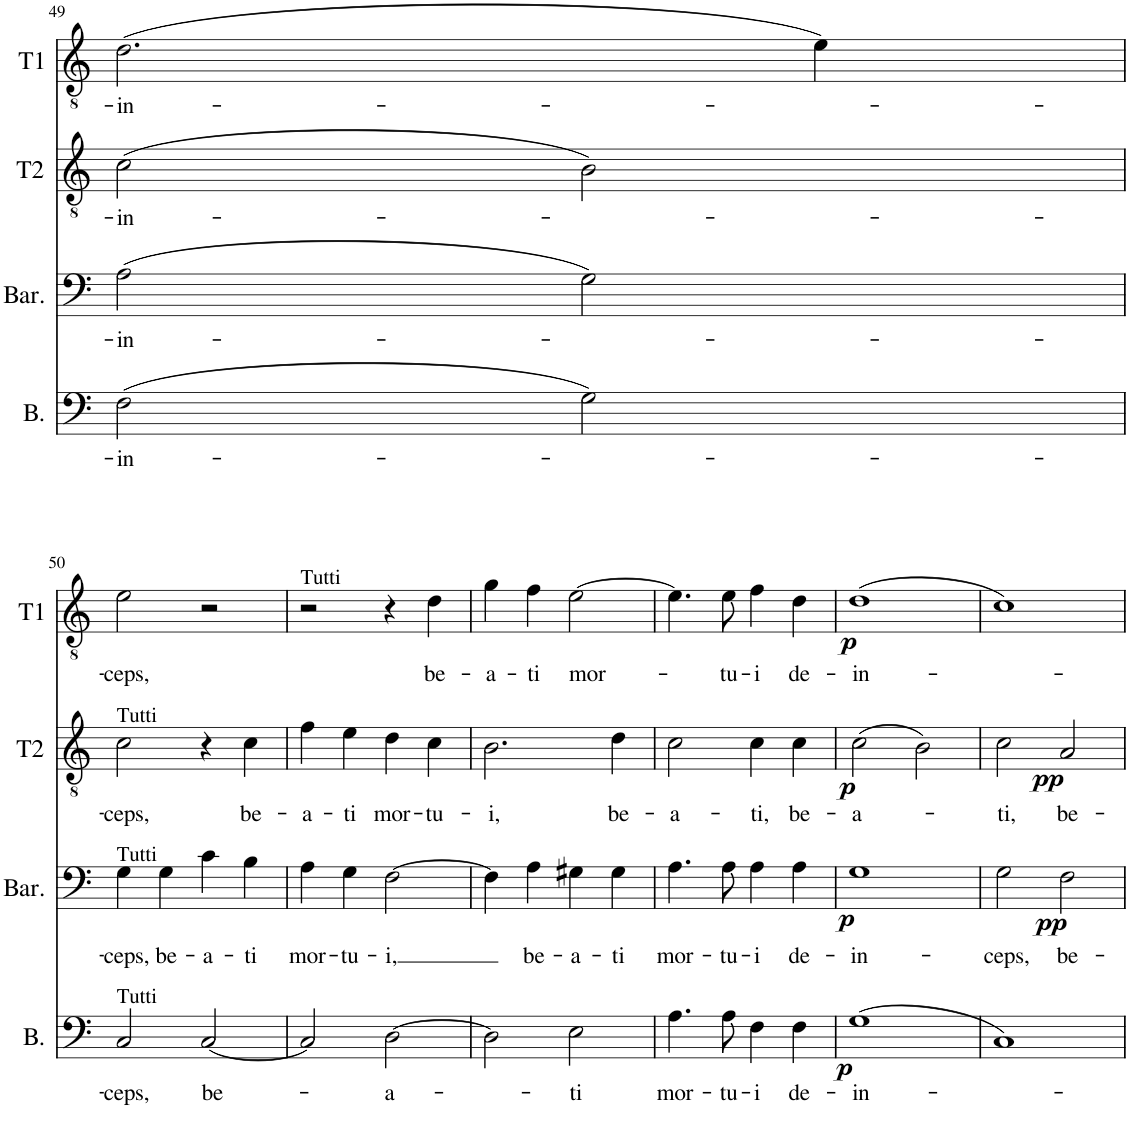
**kern	**text	**dynam	**kern	**text	**dynam	**kern	**text	**dynam	**kern	**text	**dynam
*part4	*part4	*part4	*part3	*part3	*part3	*part2	*part2	*part2	*part1	*part1	*part1
*staff4	*staff4	*staff4	*staff3	*staff3	*staff3	*staff2	*staff2	*staff2	*staff1	*staff1	*staff1
*I"Bass	*	*	*I"Baritone	*	*	*I"Tenor	*	*	*I"Tenor	*	*
*I'B.	*	*	*I'Bar.	*	*	*I'T2	*	*	*I'T1	*	*
!!LO:PB:g=z
*clefF4	*	*	*clefF4	*	*	*clefGv2	*	*	*clefGv2	*	*
*Trd7c12	*	*	*	*	*	*	*	*	*	*	*
*k[]	*	*	*k[]	*	*	*k[]	*	*	*k[]	*	*
*M4/4	*	*	*M4/4	*	*	*M4/4	*	*	*M4/4	*	*
*met(c)	*	*	*met(c)	*	*	*met(c)	*	*	*met(c)	*	*
=49	=49	=49	=49	=49	=49	=49	=49	=49	=49	=49	=49
!	!LO:LY:b	!	!	!LO:LY:b	!	!	!LO:LY:b	!	!	!LO:LY:b	!
(2F\	-in-	.	(2A\	-in-	.	(2c\	-in-	.	(2.d\	-in-	.
2G\)	.	.	2G\)	.	.	2B\)	.	.	.	.	.
.	.	.	.	.	.	.	.	.	4e\)	.	.
!!LO:LB:g=z
=50	=50	=50	=50	=50	=50	=50	=50	=50	=50	=50	=50
!	!	!	!	!	!	!LO:TX:a:t=Tutti	!	!	!	!	!
!	!	!	!LO:TX:a:t=Tutti	!	!	!	!	!	!	!	!
!LO:TX:a:t=Tutti	!	!	!	!	!	!	!	!	!	!	!
!	!LO:LY:b	!	!	!LO:LY:b	!	!	!LO:LY:b	!	!	!LO:LY:b	!
2C/	ceps,	.	4G\	ceps,	.	2c\	ceps,	.	2e\	ceps,	.
!	!	!	!	!LO:LY:b	!	!	!	!	!	!	!
.	.	.	4G\	be-	.	.	.	.	.	.	.
!	!LO:LY:b	!	!	!LO:LY:b	!	!	!	!	!	!	!
[2C/	be-	.	4c\	-a-	.	4r	.	.	2r	.	.
!	!	!	!	!LO:LY:b	!	!	!LO:LY:b	!	!	!	!
.	.	.	4B\	-ti	.	4c\	be-	.	.	.	.
=51	=51	=51	=51	=51	=51	=51	=51	=51	=51	=51	=51
!	!	!	!	!	!	!	!	!	!LO:TX:a:t=Tutti	!	!
!	!	!	!	!LO:LY:b	!	!	!LO:LY:b	!	!	!	!
2C/]	.	.	4A\	mor-	.	4f\	-a-	.	2r	.	.
!	!	!	!	!LO:LY:b	!	!	!LO:LY:b	!	!	!	!
.	.	.	4G\	-tu-	.	4e\	-ti	.	.	.	.
!	!LO:LY:b	!	!	!LO:LY:b	!	!	!LO:LY:b	!	!	!	!
[2D\	-a-	.	[2F\	-i,	.	4d\	mor-	.	4r	.	.
!	!	!	!	!	!	!	!LO:LY:b	!	!	!LO:LY:b	!
.	.	.	.	.	.	4c\	-tu-	.	4d\	be-	.
=52	=52	=52	=52	=52	=52	=52	=52	=52	=52	=52	=52
!	!	!	!	!	!	!	!LO:LY:b	!	!	!LO:LY:b	!
2D\]	.	.	4F\]	.	.	2.B\	-i,	.	4g\	-a-	.
!	!	!	!	!LO:LY:b	!	!	!	!	!	!LO:LY:b	!
.	.	.	4A\	be-	.	.	.	.	4f\	-ti	.
!	!LO:LY:b	!	!	!LO:LY:b	!	!	!	!	!	!LO:LY:b	!
2E\	-ti	.	4G#X\	-a-	.	.	.	.	[2e\	mor-	.
!	!	!	!	!LO:LY:b	!	!	!LO:LY:b	!	!	!	!
.	.	.	4G#\	-ti	.	4d\	be-	.	.	.	.
=53	=53	=53	=53	=53	=53	=53	=53	=53	=53	=53	=53
!	!LO:LY:b	!	!	!LO:LY:b	!	!	!LO:LY:b	!	!	!	!
4.A\	mor-	.	4.A\	mor-	.	2c\	-a-	.	4.e\]	.	.
!	!LO:LY:b	!	!	!LO:LY:b	!	!	!	!	!	!LO:LY:b	!
8A\	-tu-	.	8A\	-tu-	.	.	.	.	8e\	-tu-	.
!	!LO:LY:b	!	!	!LO:LY:b	!	!	!LO:LY:b	!	!	!LO:LY:b	!
4F\	-i	.	4A\	-i	.	4c\	-ti,	.	4f\	-i	.
!	!LO:LY:b	!	!	!LO:LY:b	!	!	!LO:LY:b	!	!	!LO:LY:b	!
4F\	de-	.	4A\	de-	.	4c\	be-	.	4d\	de-	.
=54	=54	=54	=54	=54	=54	=54	=54	=54	=54	=54	=54
!	!LO:LY:b	!LO:DY:b	!	!LO:LY:b	!LO:DY:b	!	!LO:LY:b	!LO:DY:b	!	!LO:LY:b	!LO:DY:b
(1G	-in-	p	1G	-in-	p	(2c\	-a-	p	(1d	-in-	p
.	.	.	.	.	.	2B\)	.	.	.	.	.
=55	=55	=55	=55	=55	=55	=55	=55	=55	=55	=55	=55
!	!	!	!	!LO:LY:b	!	!	!LO:LY:b	!	!	!	!
1C)	.	.	2G\	-ceps,	.	2c\	-ti,	.	1c)	.	.
!	!	!	!	!LO:LY:b	!LO:DY:b	!	!LO:LY:b	!LO:DY:b	!	!	!
.	.	.	2F\	be-	pp	2A/	be-	pp	.	.	.
=	=	=	=	=	=	=	=	=	=	=	=
*-	*-	*-	*-	*-	*-	*-	*-	*-	*-	*-	*-
